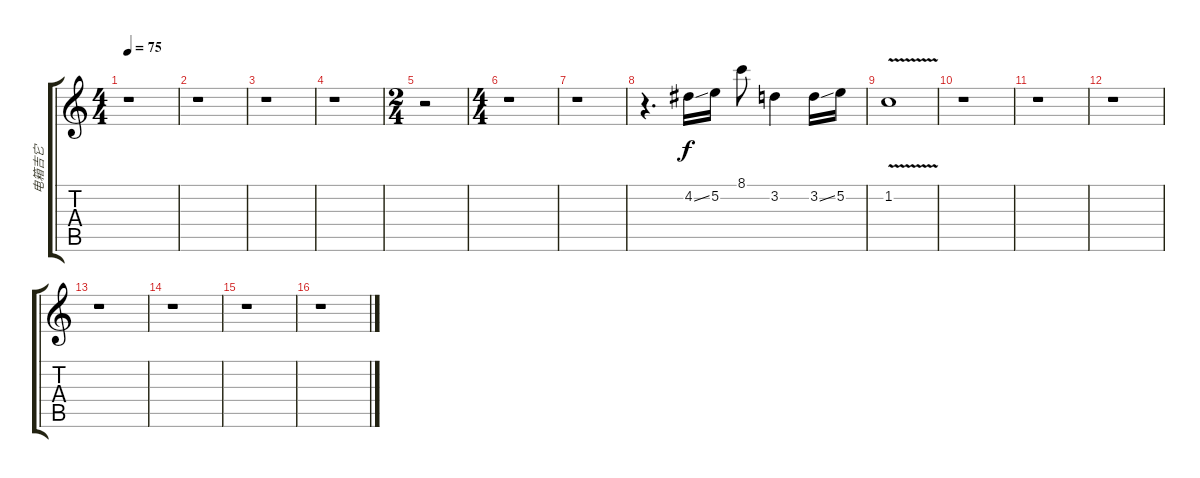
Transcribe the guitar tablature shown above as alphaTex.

\track ("电箱吉它" "电箱吉它") {instrument acousticguitarsteel}
\staff {score tabs}
\tuning (E4 B3 G3 D3 A2 E2) {hide}
\ts (4 4)
\tempo 75
\clef g2
\ks c
r.1{dy f} |
r.1 |
r.1 |
r.1 |
\ts (2 4)
r.2 |
\ts (4 4)
r.1 |
r.1 |
r.4{d} 4.2{ss}.16 5.2.16 8.1.8 3.2.4 3.2{ss}.16 5.2.16 |
1.2{v}.1 |
r.1 |
r.1 |
r.1 |
r.1 |
r.1 |
r.1 |
r.1
